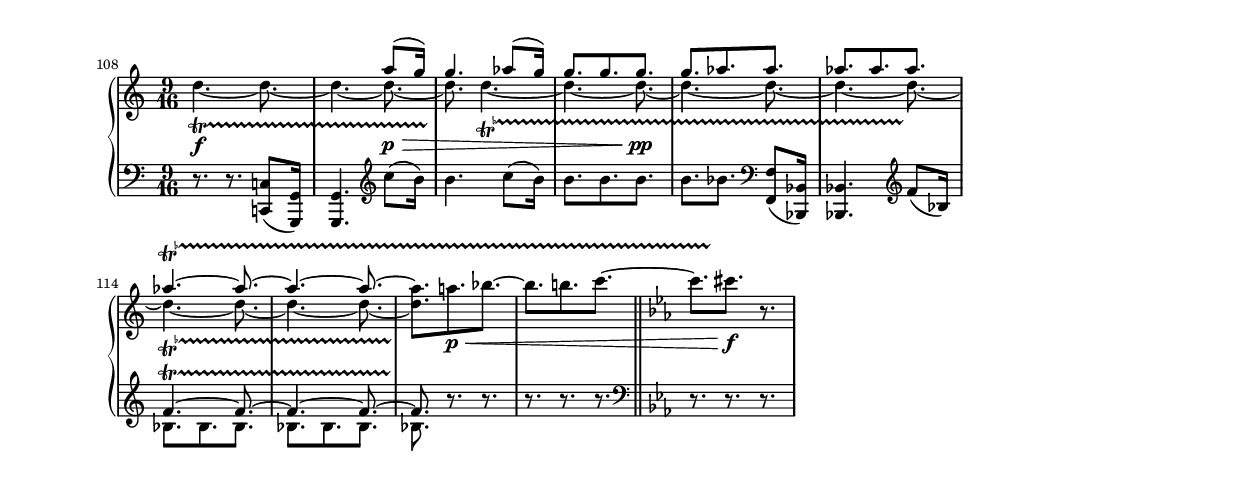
\version "2.11.61"
\include "english.ly"
#(set-global-staff-size 15)
\paper{
  ragged-right=##t
  line-width=17\cm
  indent=0\cm
}

\layout {
  \context { \Score
    \override PaperColumn #'keep-inside-line = ##t
    \override NonMusicalPaperColumn #'keep-inside-line = ##t
  }
}

% NR 1.5 Simultaneous notes

% L. v. Beethoven, Op. 111
% Piano sonata 32
% Movt II - Arietta - Adagio molto semplice e cantabile
% measures 108 - 118

\layout {
   \context {
      \Score
      \override SpacingSpanner #'base-shortest-duration =
         #(ly:make-moment 1 18)
      \override NonMusicalPaperColumn #'line-break-system-details =
         #'((alignment-offsets . (0 -12)))
   }
}

trillflat =
  \once \override TrillSpanner #'bound-details #'left #'text =
    #(markup #:translate-scaled '(-0.05 . -1)
             #:concat (#:musicglyph "scripts.trill"
                       #:translate '(-0.5 . 1.9) #:fontsize -7 #:flat))


\new PianoStaff <<

   % RH
   \new Staff <<
      \clef treble
      \key c \major
      \time 9/16
      \set Score.currentBarNumber = #108

      % RH voice 1
      \new Voice {

         \voiceOne
         s4.
         s8.

         |

         s4.
         a''8 \p \> [ (
         g''16 ] )

         |

         g''4.
         af''8 [ (
         g''16 ] )

         |

         g''8. [
         g''8.
         g''8. \pp ]

         |

         g''8. [
         af''8.
         af''8. ]

         |

         af''8. [
         af''8.
         af''8. ]

         |
         \break

         \trillflat
         af''4. \startTrillSpan
         ~
         af''8.
         ~

         |

         af''4.
         ~
         af''8.
         ~

         |

         \oneVoice
         <af'' d''>8. [
         a''8. \p \<
         bf''8. ]
         ~

         |

         bf''8. [
         b''8.
         c'''8. ]
         ~

         \bar "||"

         \key ef \major
         c'''8. [
         cs'''8. \f ] \stopTrillSpan
         r8.

      }

      % RH voice 2
      \new Voice {
         \voiceTwo
         \override Voice.TrillSpanner #'direction = #down
         d''4. \f \startTrillSpan
         ~
         d''8.
         ~

         |

         d''4.
         ~
         d''8.
         ~

         |

         d''8. \stopTrillSpan
         \trillflat
         d''4. \startTrillSpan
         ~

         |

         d''4.
         ~
         d''8.
         ~

         |

         d''4.
         ~
         d''8.
         ~

         |

         d''4.
         ~
         d''8. \stopTrillSpan
         ~

         |

         \trillflat
         d''4. \startTrillSpan
         ~
         d''8.
         ~

         |

         d''4.
         ~
         d''8.
         ~

         |

         \once \override NoteColumn #'ignore-collision = ##t
         \once \override NoteHead #'transparent = ##t
         \once \override Dots #'transparent = ##t
         \once \override Stem #'transparent = ##t
         d''8. \stopTrillSpan
         s4.

         |

         s8.
         s8.

      }

   >>

   % LH staff
   \new Staff {
      \clef bass
      \key c \major
      \time 9/16
      
      r8.
      r8.
      <c! c,!>8 [ (
      <g, g,,>16 ] )

      |

      <g, g,,>4.
      \clef treble
      c''8 [ (
      b'16 ] )

      |

      b'4.
      c''8 [ (
      b'16 ] )

      |

      b'8. [
      b'8.
      b'8. ]

      |

      b'8. [
      bf'8. ]
      \clef bass
      <f f,>8 [ (
      <bf, bf,,>16 ] )

      |

      <bf, bf,,>4.
      \clef treble
      f'8 [ (
      bf16 ] )

      |

      <<

         \new Voice {
            \voiceOne
            \override Voice.TrillSpanner #'direction = #up
            f'4. \startTrillSpan
            ~
            f'8.
            ~

            |

            f'4.
            ~
            f'8.
            ~

            |

            f'8. \stopTrillSpan
         }

         \new Voice {
            \voiceTwo
            \override Voice.TrillSpanner #'direction = #down
            bf8. [
            bf8.
            bf8. ]

            |

            bf8. [
            bf8.
            bf8. ]

            |

            bf8.
         }

      >>

      \oneVoice
      r8.
      r8.

      |

      r8.
      r8.
      r8.
      \clef bass

      |

      \key ef \major
      r8.
      r8.
      r8.
         
   }
   
>>
